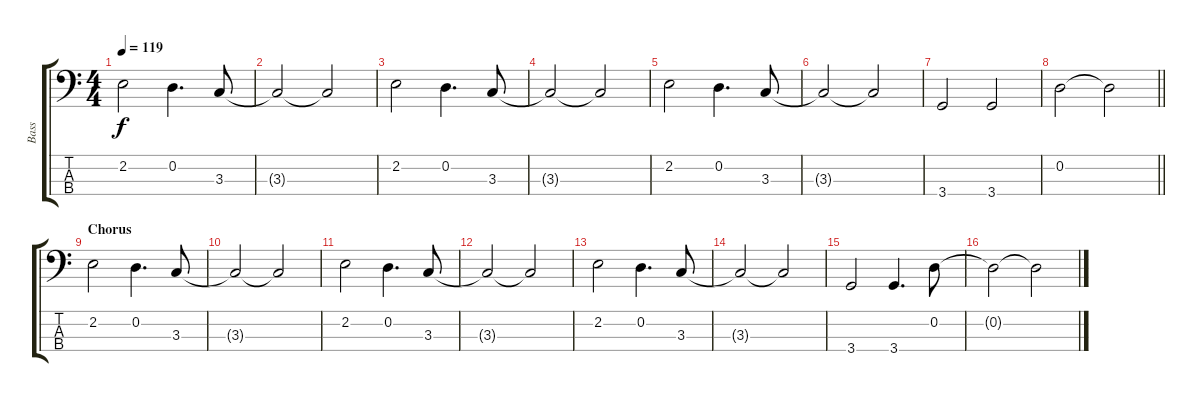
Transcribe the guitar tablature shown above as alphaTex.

\track ("Bass" "Bass") {instrument electricbassfinger}
\staff {score tabs}
\tuning (G2 D2 A1 E1) {hide}
\ts (4 4)
\tempo 119
\clef f4
\ks c
2.2.2{dy f} 0.2.4{d} 3.3.8 |
3.3{t}.2 3.3{t}.2 |
2.2.2 0.2.4{d} 3.3.8 |
3.3{t}.2 3.3{t}.2 |
2.2.2 0.2.4{d} 3.3.8 |
3.3{t}.2 3.3{t}.2 |
3.4.2 3.4.2 |
\barLineRight lightlight
0.2.2 0.2{t}.2 |
\section ("" "Chorus")
2.2.2 0.2.4{d} 3.3.8 |
3.3{t}.2 3.3{t}.2 |
2.2.2 0.2.4{d} 3.3.8 |
3.3{t}.2 3.3{t}.2 |
2.2.2 0.2.4{d} 3.3.8 |
3.3{t}.2 3.3{t}.2 |
3.4.2 3.4.4{d} 0.2.8 |
0.2{t}.2 0.2{t}.2
